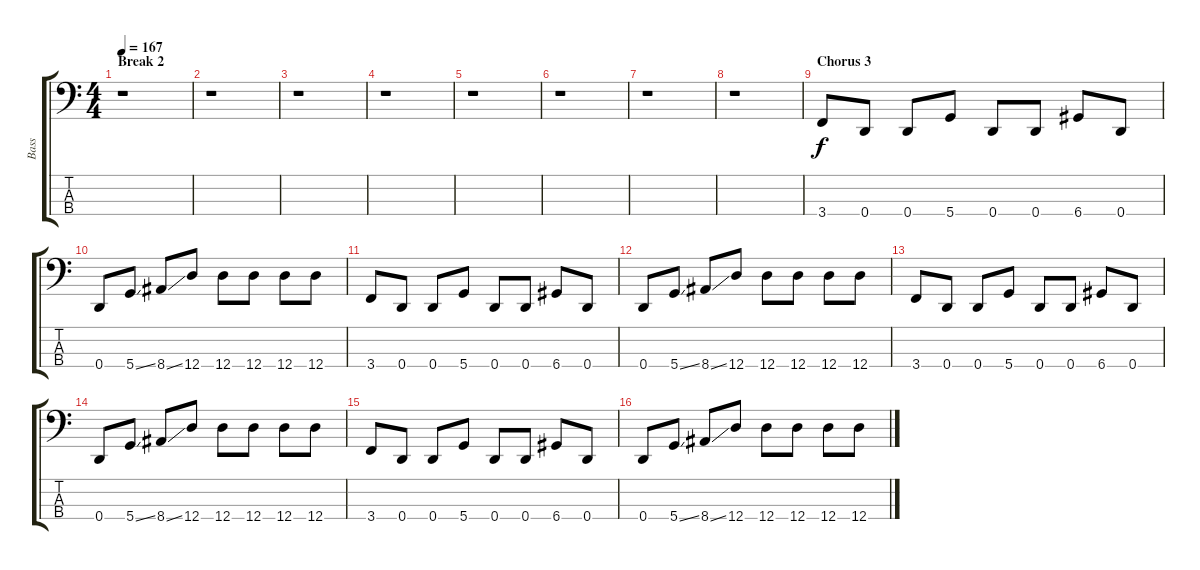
\track ("Bass" "Bass") {instrument electricbassfinger}
\staff {score tabs}
\tuning (G2 D2 A1 D1) {hide}
\ts (4 4)
\section ("" "Break 2")
\tempo 167
\clef f4
\ks c
r.1{dy f} |
r.1 |
r.1 |
r.1 |
r.1 |
r.1 |
r.1 |
r.1 |
\section ("" "Chorus 3")
3.4.8 0.4.8 0.4.8 5.4.8 0.4.8 0.4.8 6.4.8 0.4.8 |
0.4.8 5.4{ss}.8 8.4{ss}.8 12.4.8 12.4.8 12.4.8 12.4.8 12.4.8 |
3.4.8 0.4.8 0.4.8 5.4.8 0.4.8 0.4.8 6.4.8 0.4.8 |
0.4.8 5.4{ss}.8 8.4{ss}.8 12.4.8 12.4.8 12.4.8 12.4.8 12.4.8 |
3.4.8 0.4.8 0.4.8 5.4.8 0.4.8 0.4.8 6.4.8 0.4.8 |
0.4.8 5.4{ss}.8 8.4{ss}.8 12.4.8 12.4.8 12.4.8 12.4.8 12.4.8 |
3.4.8 0.4.8 0.4.8 5.4.8 0.4.8 0.4.8 6.4.8 0.4.8 |
0.4.8 5.4{ss}.8 8.4{ss}.8 12.4.8 12.4.8 12.4.8 12.4.8 12.4.8
